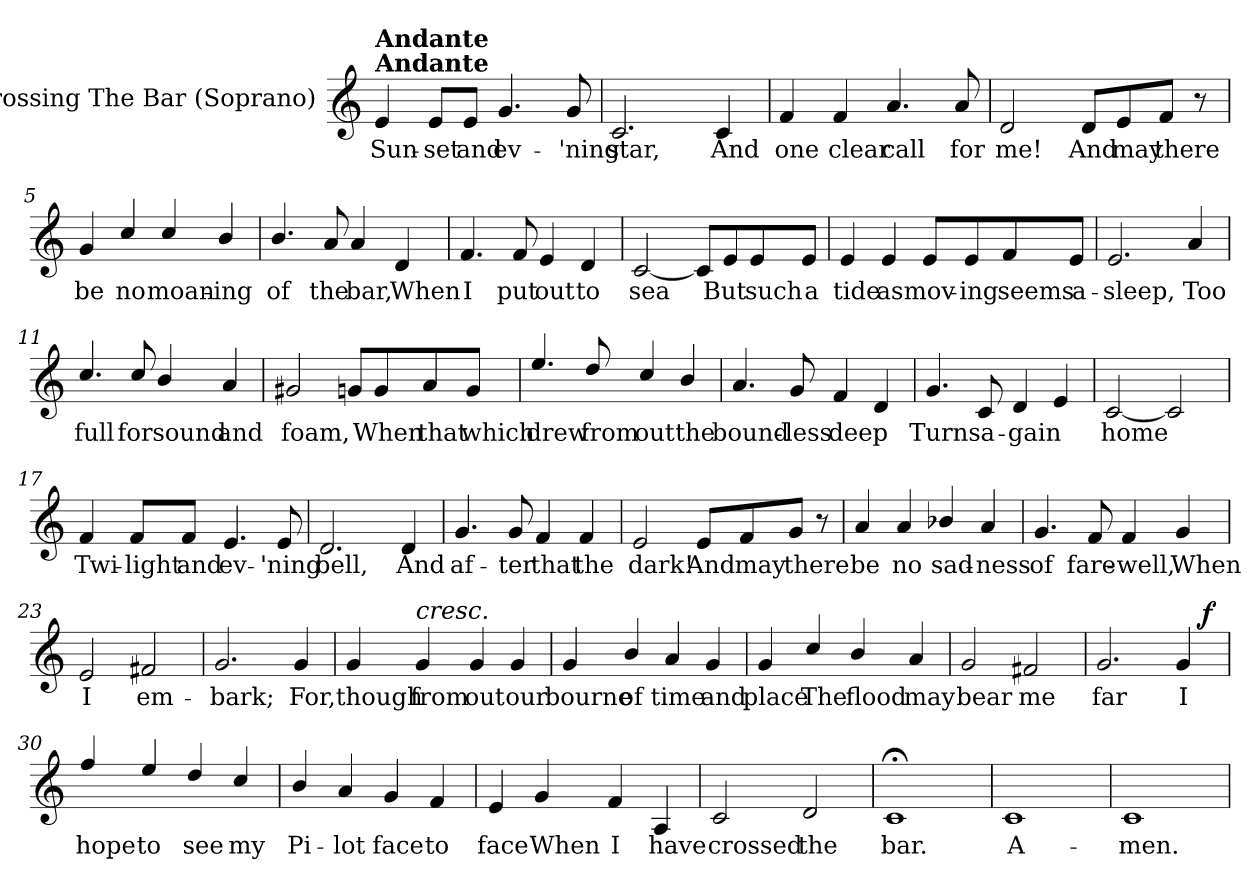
**kern	**text	**dynam
*part1	*part1	*part1
*staff1	*staff1	*staff1
*I"Crossing The Bar (Soprano)	*	*
*clefG2	*	*
=1	=1	=1
!LO:TX:a:B:t=Andante	!	!
!LO:TX:a:B:t=Andante	!	!
!	!LO:LY:b	!
4e	Sun-	.
!	!LO:LY:b	!
8e/L	-set	.
!	!LO:LY:b	!
8e/J	and	.
!	!LO:LY:b	!
4.g/	ev-	.
!	!LO:LY:b	!
8g/	-'ning	.
=2	=2	=2
!	!LO:LY:b	!
2.c/	star,	.
!	!LO:LY:b	!
4c/	And	.
=3	=3	=3
!	!LO:LY:b	!
4f/	one	.
!	!LO:LY:b	!
4f/	clear	.
!	!LO:LY:b	!
4.a/	call	.
!	!LO:LY:b	!
8a/	for	.
=4	=4	=4
!	!LO:LY:b	!
2d/	me!	.
!	!LO:LY:b	!
8d/L	And	.
!	!LO:LY:b	!
8e/	may	.
!	!LO:LY:b	!
8f/J	there	.
8r	.	.
=5	=5	=5
!	!LO:LY:b	!
4g/	be	.
!	!LO:LY:b	!
4cc/	no	.
!	!LO:LY:b	!
4cc/	moan-	.
!	!LO:LY:b	!
4b/	-ing	.
=6	=6	=6
!	!LO:LY:b	!
4.b/	of	.
!	!LO:LY:b	!
8a/	the	.
!	!LO:LY:b	!
4a/	bar,	.
!	!LO:LY:b	!
4d/	When	.
=7	=7	=7
!	!LO:LY:b	!
4.f/	I	.
!	!LO:LY:b	!
8f/	put	.
!	!LO:LY:b	!
4e/	out	.
!	!LO:LY:b	!
4d/	to	.
=8	=8	=8
!	!LO:LY:b	!
[2c/	sea	.
8c/L]	.	.
!	!LO:LY:b	!
8e/	But	.
!	!LO:LY:b	!
8e/	such	.
!	!LO:LY:b	!
8e/J	a	.
=9	=9	=9
!	!LO:LY:b	!
4e/	tide	.
!	!LO:LY:b	!
4e/	as	.
!	!LO:LY:b	!
8e/L	mov-	.
!	!LO:LY:b	!
8e/	-ing	.
!	!LO:LY:b	!
8f/	seems	.
!	!LO:LY:b	!
8e/J	a-	.
=10	=10	=10
!	!LO:LY:b	!
2.e/	-sleep,	.
!	!LO:LY:b	!
4a/	Too	.
=11	=11	=11
!	!LO:LY:b	!
4.cc/	full	.
!	!LO:LY:b	!
8cc/	for	.
!	!LO:LY:b	!
4b/	sound	.
!	!LO:LY:b	!
4a/	and	.
=12	=12	=12
!	!LO:LY:b	!
2g#X/	foam,	.
8gn/L	.	.
!	!LO:LY:b	!
8g/	When	.
!	!LO:LY:b	!
8a/	that	.
!	!LO:LY:b	!
8g/J	which	.
=13	=13	=13
!	!LO:LY:b	!
4.ee/	drew	.
!	!LO:LY:b	!
8dd/	from	.
!	!LO:LY:b	!
4cc/	out	.
!	!LO:LY:b	!
4b/	the	.
=14	=14	=14
!	!LO:LY:b	!
4.a/	bound-	.
!	!LO:LY:b	!
8g/	-less	.
!	!LO:LY:b	!
4f/	deep	.
4d/	.	.
=15	=15	=15
!	!LO:LY:b	!
4.g/	Turns	.
!	!LO:LY:b	!
8c/	a-	.
!	!LO:LY:b	!
4d/	-gain	.
4e/	.	.
=16	=16	=16
!	!LO:LY:b	!
[2c/	home	.
2c/]	.	.
=17	=17	=17
!	!LO:LY:b	!
4f/	Twi-	.
!	!LO:LY:b	!
8f/L	-light	.
!	!LO:LY:b	!
8f/J	and	.
!	!LO:LY:b	!
4.e/	ev-	.
!	!LO:LY:b	!
8e/	-'ning	.
=18	=18	=18
!	!LO:LY:b	!
2.d/	bell,	.
!	!LO:LY:b	!
4d/	And	.
=19	=19	=19
!	!LO:LY:b	!
4.g/	af-	.
!	!LO:LY:b	!
8g/	-ter	.
!	!LO:LY:b	!
4f/	that	.
!	!LO:LY:b	!
4f/	the	.
=20	=20	=20
!	!LO:LY:b	!
2e/	dark!	.
!	!LO:LY:b	!
8e/L	And	.
!	!LO:LY:b	!
8f/	may	.
!	!LO:LY:b	!
8g/J	there	.
8r	.	.
=21	=21	=21
!	!LO:LY:b	!
4a/	be	.
!	!LO:LY:b	!
4a/	no	.
!	!LO:LY:b	!
4b-X/	sad-	.
!	!LO:LY:b	!
4a/	-ness	.
=22	=22	=22
!	!LO:LY:b	!
4.g/	of	.
!	!LO:LY:b	!
8f/	fare-	.
!	!LO:LY:b	!
4f/	-well,	.
!	!LO:LY:b	!
4g/	When	.
=23	=23	=23
!	!LO:LY:b	!
2e/	I	.
!	!LO:LY:b	!
2f#X/	em-	.
=24	=24	=24
!	!LO:LY:b	!
2.g/	-bark;	.
!	!LO:LY:b	!
4g/	For,	.
=25	=25	=25
!	!LO:LY:b	!
4g/	though	.
!LO:TX:a:i:t=cresc.	!	!
!	!LO:LY:b	!
4g/	from	.
!	!LO:LY:b	!
4g/	out	.
!	!LO:LY:b	!
4g/	our	.
=26	=26	=26
!	!LO:LY:b	!
4g/	bourne	.
!	!LO:LY:b	!
4b/	of	.
!	!LO:LY:b	!
4a/	time	.
!	!LO:LY:b	!
4g/	and	.
=27	=27	=27
!	!LO:LY:b	!
4g/	place	.
!	!LO:LY:b	!
4cc/	The	.
!	!LO:LY:b	!
4b/	flood	.
!	!LO:LY:b	!
4a/	may	.
=28	=28	=28
!	!LO:LY:b	!
2g/	bear	.
!	!LO:LY:b	!
2f#X/	me	.
=29	=29	=29
!	!LO:LY:b	!
*^	*	*
2.g/	2..ryy	far	.
!	!	!LO:LY:b	!
4g/	.	I	.
!	!	!	!LO:DY:b
.	8ryy	.	f
*v	*v	*	*
=30	=30	=30
*^	*	*
!	!	!LO:LY:b	!
*v	*v	*	*
4ff/	hope	.
!	!LO:LY:b	!
4ee/	to	.
!	!LO:LY:b	!
4dd/	see	.
!	!LO:LY:b	!
4cc/	my	.
=31	=31	=31
!	!LO:LY:b	!
4b/	Pi-	.
!	!LO:LY:b	!
4a/	-lot	.
!	!LO:LY:b	!
4g/	face	.
!	!LO:LY:b	!
4f/	to	.
=32	=32	=32
!	!LO:LY:b	!
4e/	face	.
!	!LO:LY:b	!
4g/	When	.
!	!LO:LY:b	!
4f/	I	.
!	!LO:LY:b	!
4A/	have	.
=33	=33	=33
!	!LO:LY:b	!
2c/	crossed	.
!	!LO:LY:b	!
2d/	the	.
=34	=34	=34
!	!LO:LY:b	!
1c;<	bar.	.
=35	=35	=35
!	!LO:LY:b	!
1c	A-	.
=36	=36	=36
!	!LO:LY:b	!
1c	-men.	.
=	=	=
*-	*-	*-
